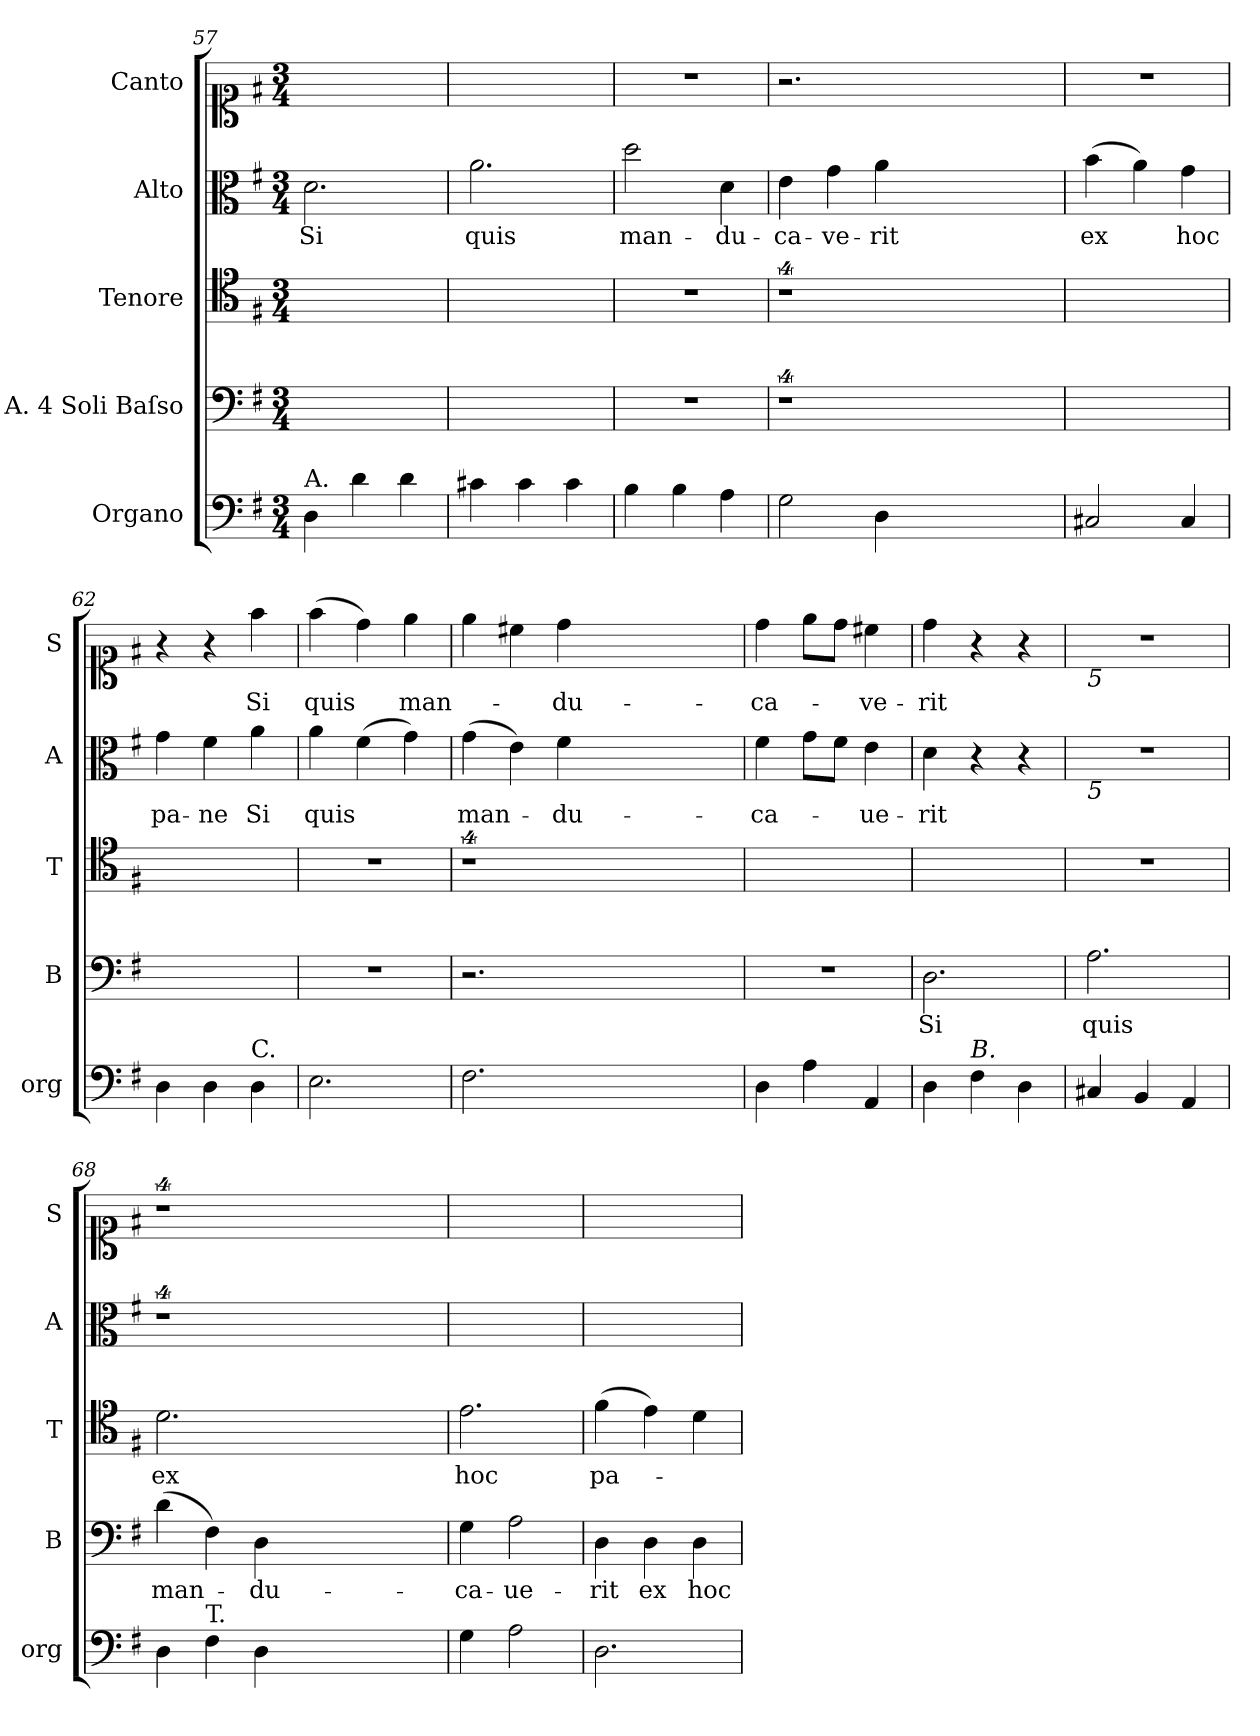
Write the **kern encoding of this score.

**kern	**kern	**text	**kern	**text	**kern	**text	**kern	**text
*part5	*part4	*part4	*part3	*part3	*part2	*part2	*part1	*part1
*staff5	*staff4	*staff4	*staff3	*staff3	*staff2	*staff2	*staff1	*staff1
*I"Organo	*I"A. 4 Soli Baſso	*	*I"Tenore	*	*I"Alto	*	*I"Canto	*
*I'org	*I'B	*	*I'T	*	*I'A	*	*I'S	*
*clefF4	*clefF4	*	*clefC4	*	*clefC3	*	*clefC1	*
*k[f#]	*k[f#]	*	*k[f#]	*	*k[f#]	*	*k[f#]	*
*M3/4	*M3/4	*	*M3/4	*	*M3/4	*	*M3/4	*
=57	=57	=57	=57	=57	=57	=57	=57	=57
!LO:TX:a:t=A.	!	!	!	!	!	!	!	!
4D\	2.ryy	.	2.ryy	.	2.d\	Si	2.ryy	.
4d\	.	.	.	.	.	.	.	.
4d\	.	.	.	.	.	.	.	.
=58	=58	=58	=58	=58	=58	=58	=58	=58
4c#X\	2.ryy	.	2.ryy	.	2.a\	quis	2.ryy	.
4c#\	.	.	.	.	.	.	.	.
4c#\	.	.	.	.	.	.	.	.
=59	=59	=59	=59	=59	=59	=59	=59	=59
4B\	2.r	.	2.r	.	2dd\	man-	2.r	.
4B\	.	.	.	.	.	.	.	.
4A\	.	.	.	.	4d\	-du-	.	.
=60	=60	=60	=60	=60	=60	=60	=60	=60
2G\	4%9r	.	4%9r	.	4e\	-ca-	2.r	.
.	.	.	.	.	4g\	-ve-	.	.
4D\	.	.	.	.	4a\	-rit	.	.
1.ryy	.	.	.	.	1.ryy	.	1.ryy	.
=61	=61	=61	=61	=61	=61	=61	=61	=61
2C#X/	2.ryy	.	2.ryy	.	(4b\	ex	2.r	.
.	.	.	.	.	4a\)	.	.	.
4C#/	.	.	.	.	4g\	hoc	.	.
=62	=62	=62	=62	=62	=62	=62	=62	=62
4D\	2.ryy	.	2.ryy	.	4g\	pa-	4r	.
4D\	.	.	.	.	4f#\	-ne	4r	.
!LO:TX:a:t=C.	!	!	!	!	!	!	!	!
4D\	.	.	.	.	4a\	Si	4ff#\	Si
=63	=63	=63	=63	=63	=63	=63	=63	=63
2.E\	2.r	.	2.r	.	4a\	quis	(4ff#\	quis
.	.	.	.	.	(4f#\	.	4dd\)	.
.	.	.	.	.	4g\)	.	4ee\	man-
=64	=64	=64	=64	=64	=64	=64	=64	=64
2.F#\	2.r	.	4%9r	.	(4g\	man-	4ee\	.
.	.	.	.	.	4e\)	.	4cc#X\	.
.	.	.	.	.	4f#\	-du-	4dd\	-du-
1.ryy	1.ryy	.	.	.	1.ryy	.	1.ryy	.
=65	=65	=65	=65	=65	=65	=65	=65	=65
4D\	2.r	.	2.ryy	.	4f#\	-ca-	4dd\	-ca-
4A\	.	.	.	.	8g\L	.	8ee\L	.
.	.	.	.	.	8f#\J	.	8dd\J	.
4AA/	.	.	.	.	4e\	-ue-	4cc#X\	-ve-
=66	=66	=66	=66	=66	=66	=66	=66	=66
4D\	2.D\	Si	2.ryy	.	4d\	-rit	4dd\	-rit
!LO:TX:a:i:t=B.	!	!	!	!	!	!	!	!
4F#\	.	.	.	.	4r	.	4r	.
4D\	.	.	.	.	4r	.	4r	.
=67	=67	=67	=67	=67	=67	=67	=67	=67
!	!	!	!	!	!	!	!LO:TX:b:i:t=5	!
!	!	!	!	!	!LO:TX:b:i:t=5	!	!	!
4C#X/	2.A\	quis	2.r	.	2.r	.	2.r	.
4BB/	.	.	.	.	.	.	.	.
4AA/	.	.	.	.	.	.	.	.
=68	=68	=68	=68	=68	=68	=68	=68	=68
4D\	(4d\	man-	2.d\	ex	4%9r	.	4%9r	.
!LO:TX:a:t=T.	!	!	!	!	!	!	!	!
4F#\	4F#\)	.	.	.	.	.	.	.
4D\	4D\	-du-	.	.	.	.	.	.
1.ryy	1.ryy	.	1.ryy	.	.	.	.	.
=69	=69	=69	=69	=69	=69	=69	=69	=69
4G\	4G\	-ca-	2.e\	hoc	2.ryy	.	2.ryy	.
2A\	2A\	-ue-	.	.	.	.	.	.
=70	=70	=70	=70	=70	=70	=70	=70	=70
2.D\	4D\	-rit	(4f#\	pa-	2.ryy	.	2.ryy	.
.	4D\	ex	4e\)	.	.	.	.	.
.	4D\	hoc	4d\	.	.	.	.	.
=	=	=	=	=	=	=	=	=
*-	*-	*-	*-	*-	*-	*-	*-	*-
